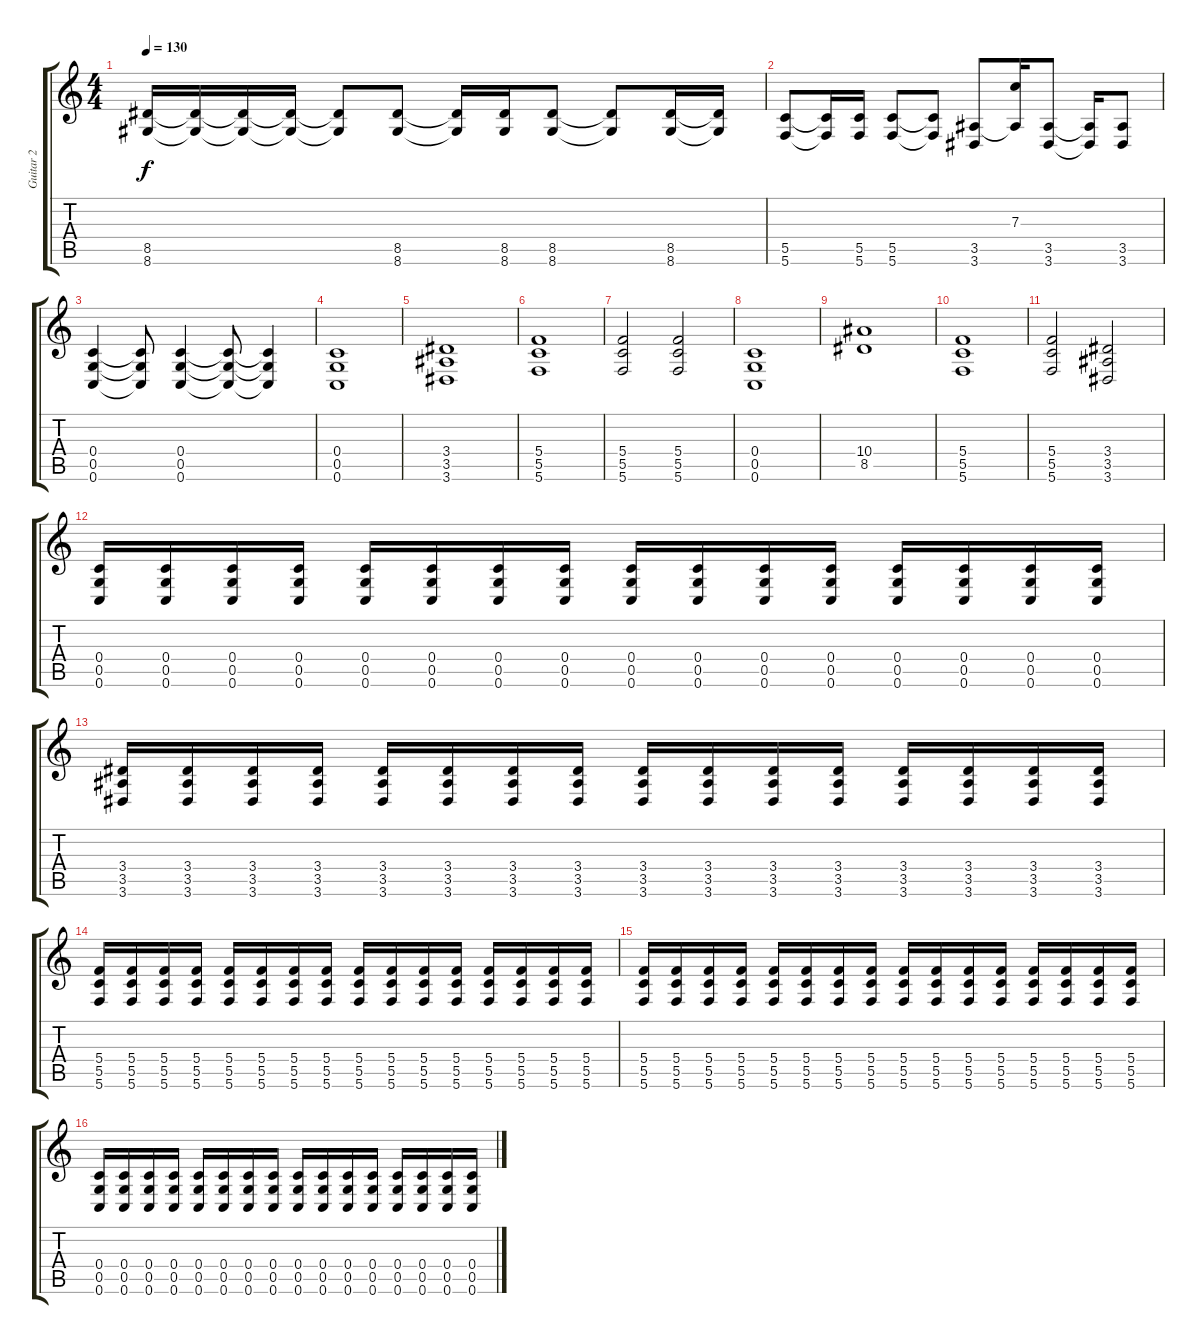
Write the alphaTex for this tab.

\track ("Guitar 2" "Guitar 2") {instrument distortionguitar}
\staff {score tabs}
\tuning (D4 A3 F3 C3 G2 C2) {hide}
\ts (4 4)
\tempo 130
\clef g2
\ks c
(8.5 8.6).16{dy f} (8.5{t} 8.6{t}).16 (8.5{t} 8.6{t}).16 (8.5{t} 8.6{t}).16 (8.5{t} 8.6{t}).8 (8.5 8.6).8 (8.5{t} 8.6{t}).16 (8.5 8.6).16 (8.5 8.6).8 (8.5{t} 8.6{t}).8 (8.5 8.6).16 (8.5{t} 8.6{t}).16 |
(5.5 5.6).8 (5.5{t} 5.6{t}).16 (5.5 5.6).16 (5.5 5.6).8 (5.5{t} 5.6{t}).8 (3.5 3.6).8 (7.3{t} 3.5{t}).16 (3.5 3.6).8 (3.5{t} 3.6{t}).16 (3.5 3.6).8 |
(0.4 0.5 0.6).4 (0.4{t} 0.5{t} 0.6{t}).8 (0.4 0.5 0.6).4 (0.4{t} 0.5{t} 0.6{t}).8 (0.4{t} 0.5{t} 0.6{t}).4 |
(0.4 0.5 0.6).1 |
(3.4 3.5 3.6).1 |
(5.4 5.5 5.6).1 |
(5.4 5.5 5.6).2 (5.4 5.5 5.6).2 |
(0.4 0.5 0.6).1 |
(10.4 8.5).1 |
(5.4 5.5 5.6).1 |
(5.4 5.5 5.6).2 (3.4 3.5 3.6).2 |
(0.4 0.5 0.6).16 (0.4 0.5 0.6).16 (0.4 0.5 0.6).16 (0.4 0.5 0.6).16 (0.4 0.5 0.6).16 (0.4 0.5 0.6).16 (0.4 0.5 0.6).16 (0.4 0.5 0.6).16 (0.4 0.5 0.6).16 (0.4 0.5 0.6).16 (0.4 0.5 0.6).16 (0.4 0.5 0.6).16 (0.4 0.5 0.6).16 (0.4 0.5 0.6).16 (0.4 0.5 0.6).16 (0.4 0.5 0.6).16 |
(3.4 3.5 3.6).16 (3.4 3.5 3.6).16 (3.4 3.5 3.6).16 (3.4 3.5 3.6).16 (3.4 3.5 3.6).16 (3.4 3.5 3.6).16 (3.4 3.5 3.6).16 (3.4 3.5 3.6).16 (3.4 3.5 3.6).16 (3.4 3.5 3.6).16 (3.4 3.5 3.6).16 (3.4 3.5 3.6).16 (3.4 3.5 3.6).16 (3.4 3.5 3.6).16 (3.4 3.5 3.6).16 (3.4 3.5 3.6).16 |
(5.4 5.5 5.6).16 (5.4 5.5 5.6).16 (5.4 5.5 5.6).16 (5.4 5.5 5.6).16 (5.4 5.5 5.6).16 (5.4 5.5 5.6).16 (5.4 5.5 5.6).16 (5.4 5.5 5.6).16 (5.4 5.5 5.6).16 (5.4 5.5 5.6).16 (5.4 5.5 5.6).16 (5.4 5.5 5.6).16 (5.4 5.5 5.6).16 (5.4 5.5 5.6).16 (5.4 5.5 5.6).16 (5.4 5.5 5.6).16 |
(5.4 5.5 5.6).16 (5.4 5.5 5.6).16 (5.4 5.5 5.6).16 (5.4 5.5 5.6).16 (5.4 5.5 5.6).16 (5.4 5.5 5.6).16 (5.4 5.5 5.6).16 (5.4 5.5 5.6).16 (5.4 5.5 5.6).16 (5.4 5.5 5.6).16 (5.4 5.5 5.6).16 (5.4 5.5 5.6).16 (5.4 5.5 5.6).16 (5.4 5.5 5.6).16 (5.4 5.5 5.6).16 (5.4 5.5 5.6).16 |
(0.4 0.5 0.6).16 (0.4 0.5 0.6).16 (0.4 0.5 0.6).16 (0.4 0.5 0.6).16 (0.4 0.5 0.6).16 (0.4 0.5 0.6).16 (0.4 0.5 0.6).16 (0.4 0.5 0.6).16 (0.4 0.5 0.6).16 (0.4 0.5 0.6).16 (0.4 0.5 0.6).16 (0.4 0.5 0.6).16 (0.4 0.5 0.6).16 (0.4 0.5 0.6).16 (0.4 0.5 0.6).16 (0.4 0.5 0.6).16
